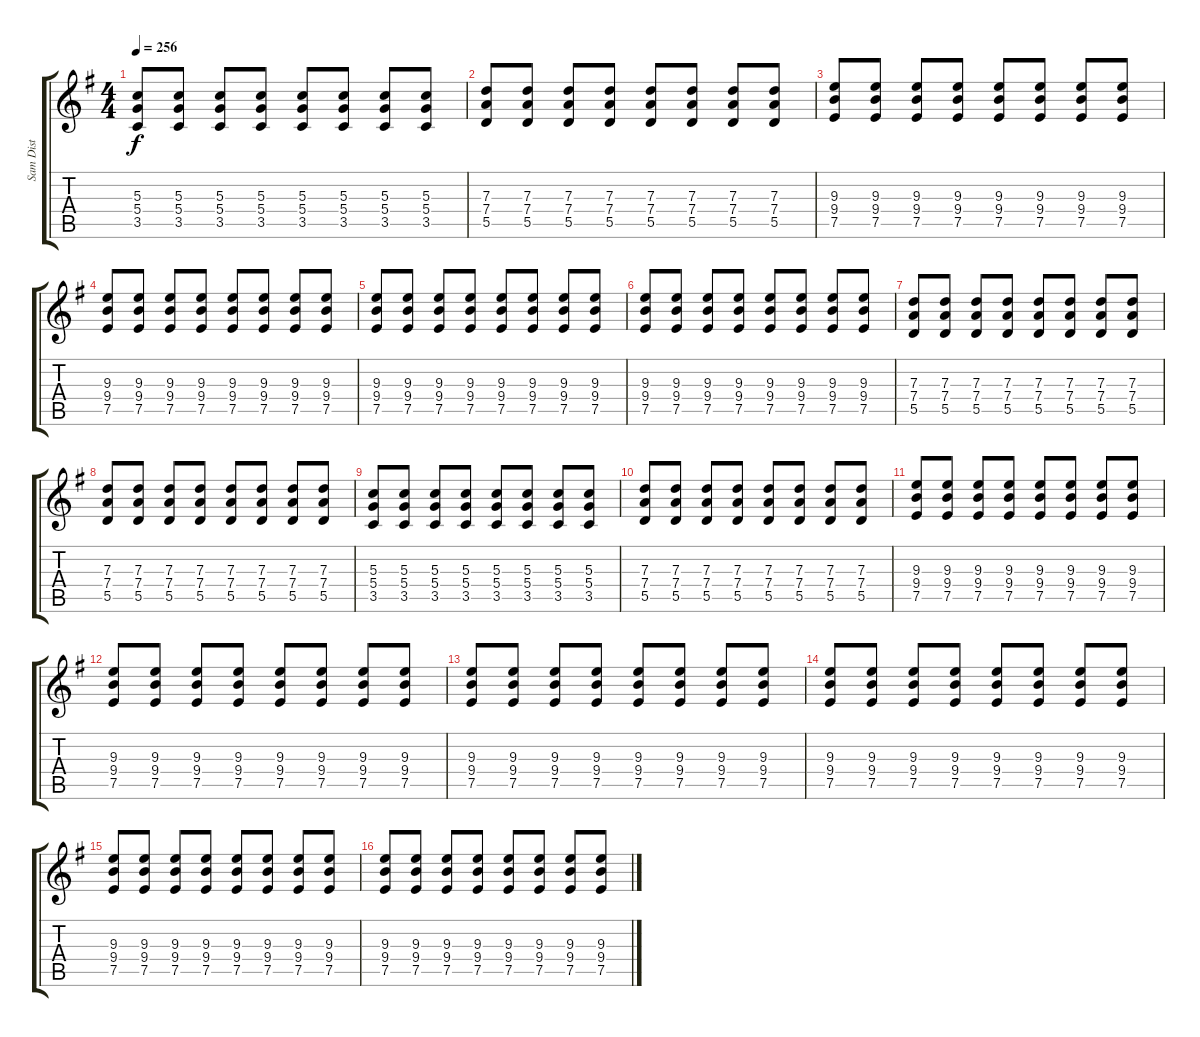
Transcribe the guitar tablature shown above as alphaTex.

\track ("Sam Dist" "Sam Dist") {instrument distortionguitar}
\staff {score tabs}
\tuning (E4 B3 G3 D3 A2 E2) {hide}
\ts (4 4)
\tempo 256
\clef g2
\ks eminor
(5.3 5.4 3.5).8{dy f} (5.3 5.4 3.5).8 (5.3 5.4 3.5).8 (5.3 5.4 3.5).8 (5.3 5.4 3.5).8 (5.3 5.4 3.5).8 (5.3 5.4 3.5).8 (5.3 5.4 3.5).8 |
(7.3 7.4 5.5).8 (7.3 7.4 5.5).8 (7.3 7.4 5.5).8 (7.3 7.4 5.5).8 (7.3 7.4 5.5).8 (7.3 7.4 5.5).8 (7.3 7.4 5.5).8 (7.3 7.4 5.5).8 |
(9.3 9.4 7.5).8 (9.3 9.4 7.5).8 (9.3 9.4 7.5).8 (9.3 9.4 7.5).8 (9.3 9.4 7.5).8 (9.3 9.4 7.5).8 (9.3 9.4 7.5).8 (9.3 9.4 7.5).8 |
(9.3 9.4 7.5).8 (9.3 9.4 7.5).8 (9.3 9.4 7.5).8 (9.3 9.4 7.5).8 (9.3 9.4 7.5).8 (9.3 9.4 7.5).8 (9.3 9.4 7.5).8 (9.3 9.4 7.5).8 |
(9.3 9.4 7.5).8 (9.3 9.4 7.5).8 (9.3 9.4 7.5).8 (9.3 9.4 7.5).8 (9.3 9.4 7.5).8 (9.3 9.4 7.5).8 (9.3 9.4 7.5).8 (9.3 9.4 7.5).8 |
(9.3 9.4 7.5).8 (9.3 9.4 7.5).8 (9.3 9.4 7.5).8 (9.3 9.4 7.5).8 (9.3 9.4 7.5).8 (9.3 9.4 7.5).8 (9.3 9.4 7.5).8 (9.3 9.4 7.5).8 |
(7.3 7.4 5.5).8 (7.3 7.4 5.5).8 (7.3 7.4 5.5).8 (7.3 7.4 5.5).8 (7.3 7.4 5.5).8 (7.3 7.4 5.5).8 (7.3 7.4 5.5).8 (7.3 7.4 5.5).8 |
(7.3 7.4 5.5).8 (7.3 7.4 5.5).8 (7.3 7.4 5.5).8 (7.3 7.4 5.5).8 (7.3 7.4 5.5).8 (7.3 7.4 5.5).8 (7.3 7.4 5.5).8 (7.3 7.4 5.5).8 |
(5.3 5.4 3.5).8 (5.3 5.4 3.5).8 (5.3 5.4 3.5).8 (5.3 5.4 3.5).8 (5.3 5.4 3.5).8 (5.3 5.4 3.5).8 (5.3 5.4 3.5).8 (5.3 5.4 3.5).8 |
(7.3 7.4 5.5).8 (7.3 7.4 5.5).8 (7.3 7.4 5.5).8 (7.3 7.4 5.5).8 (7.3 7.4 5.5).8 (7.3 7.4 5.5).8 (7.3 7.4 5.5).8 (7.3 7.4 5.5).8 |
(9.3 9.4 7.5).8 (9.3 9.4 7.5).8 (9.3 9.4 7.5).8 (9.3 9.4 7.5).8 (9.3 9.4 7.5).8 (9.3 9.4 7.5).8 (9.3 9.4 7.5).8 (9.3 9.4 7.5).8 |
(9.3 9.4 7.5).8 (9.3 9.4 7.5).8 (9.3 9.4 7.5).8 (9.3 9.4 7.5).8 (9.3 9.4 7.5).8 (9.3 9.4 7.5).8 (9.3 9.4 7.5).8 (9.3 9.4 7.5).8 |
(9.3 9.4 7.5).8 (9.3 9.4 7.5).8 (9.3 9.4 7.5).8 (9.3 9.4 7.5).8 (9.3 9.4 7.5).8 (9.3 9.4 7.5).8 (9.3 9.4 7.5).8 (9.3 9.4 7.5).8 |
(9.3 9.4 7.5).8 (9.3 9.4 7.5).8 (9.3 9.4 7.5).8 (9.3 9.4 7.5).8 (9.3 9.4 7.5).8 (9.3 9.4 7.5).8 (9.3 9.4 7.5).8 (9.3 9.4 7.5).8 |
(9.3 9.4 7.5).8 (9.3 9.4 7.5).8 (9.3 9.4 7.5).8 (9.3 9.4 7.5).8 (9.3 9.4 7.5).8 (9.3 9.4 7.5).8 (9.3 9.4 7.5).8 (9.3 9.4 7.5).8 |
(9.3 9.4 7.5).8 (9.3 9.4 7.5).8 (9.3 9.4 7.5).8 (9.3 9.4 7.5).8 (9.3 9.4 7.5).8 (9.3 9.4 7.5).8 (9.3 9.4 7.5).8 (9.3 9.4 7.5).8
